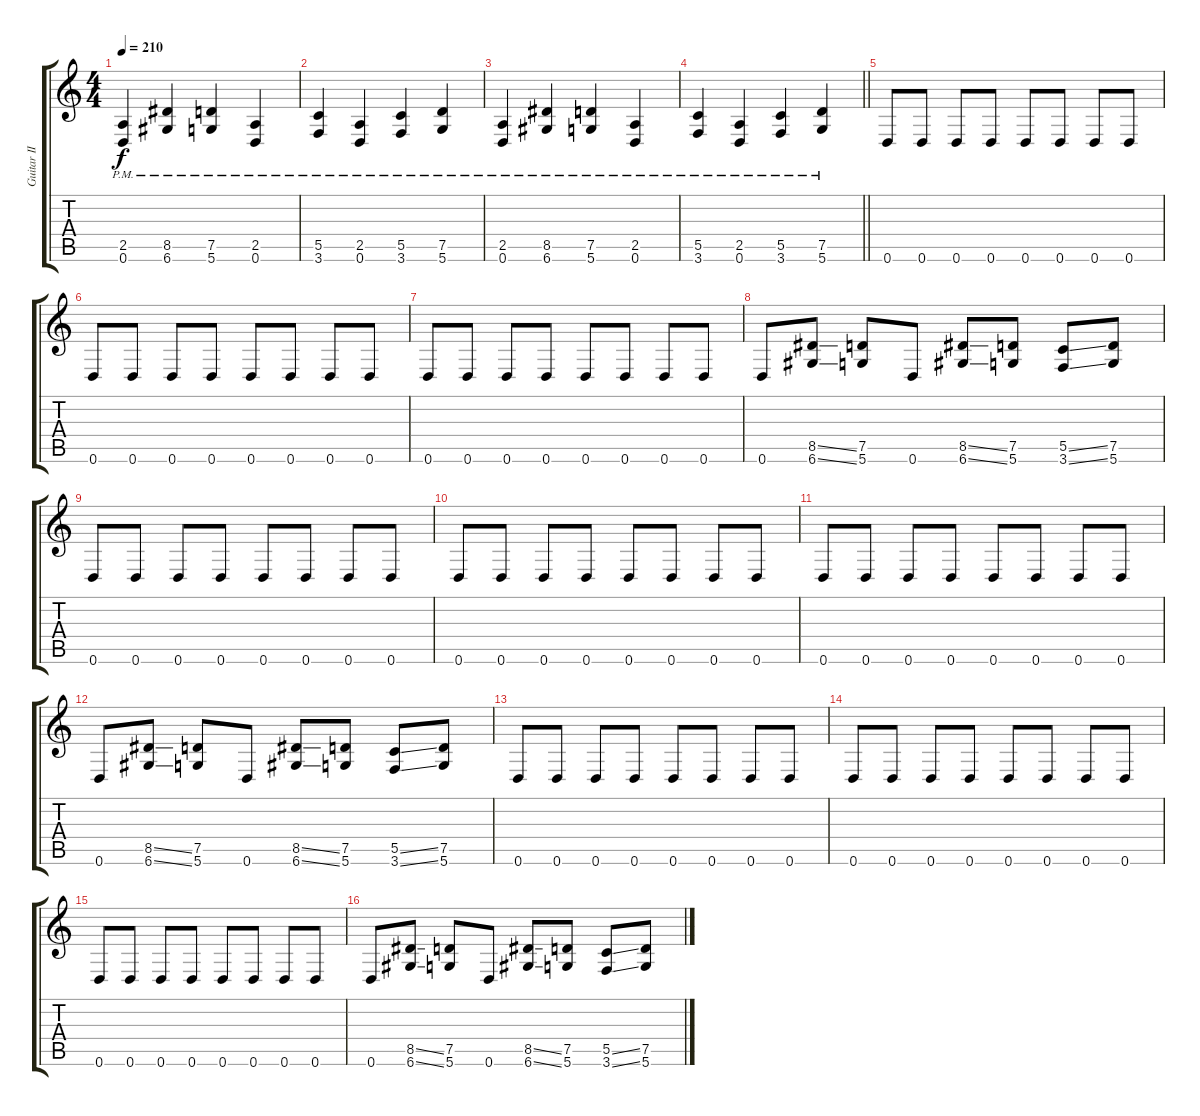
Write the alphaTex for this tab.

\track ("Guitar II" "Guitar II") {instrument distortionguitar}
\staff {score tabs}
\tuning (D4 A3 F3 C3 G2 D2) {hide}
\ts (4 4)
\tempo 210
\clef g2
\ks c
(2.5{pm} 0.6{pm}).4{dy f} (8.5{pm} 6.6{pm}).4 (7.5{pm} 5.6{pm}).4 (2.5{pm} 0.6{pm}).4 |
(5.5{pm} 3.6{pm}).4 (2.5{pm} 0.6{pm}).4 (5.5{pm} 3.6{pm}).4 (7.5{pm} 5.6{pm}).4 |
(2.5{pm} 0.6{pm}).4 (8.5{pm} 6.6{pm}).4 (7.5{pm} 5.6{pm}).4 (2.5{pm} 0.6{pm}).4 |
\barLineRight lightlight
(5.5{pm} 3.6{pm}).4 (2.5{pm} 0.6{pm}).4 (5.5{pm} 3.6{pm}).4 (7.5{pm} 5.6{pm}).4 |
0.6.8 0.6.8 0.6.8 0.6.8 0.6.8 0.6.8 0.6.8 0.6.8 |
0.6.8 0.6.8 0.6.8 0.6.8 0.6.8 0.6.8 0.6.8 0.6.8 |
0.6.8 0.6.8 0.6.8 0.6.8 0.6.8 0.6.8 0.6.8 0.6.8 |
0.6.8 (8.5{ss} 6.6{ss}).8 (7.5 5.6).8 0.6.8 (8.5{ss} 6.6{ss}).8 (7.5 5.6).8 (5.5{ss} 3.6{ss}).8 (7.5 5.6).8 |
0.6.8 0.6.8 0.6.8 0.6.8 0.6.8 0.6.8 0.6.8 0.6.8 |
0.6.8 0.6.8 0.6.8 0.6.8 0.6.8 0.6.8 0.6.8 0.6.8 |
0.6.8 0.6.8 0.6.8 0.6.8 0.6.8 0.6.8 0.6.8 0.6.8 |
0.6.8 (8.5{ss} 6.6{ss}).8 (7.5 5.6).8 0.6.8 (8.5{ss} 6.6{ss}).8 (7.5 5.6).8 (5.5{ss} 3.6{ss}).8 (7.5 5.6).8 |
0.6.8 0.6.8 0.6.8 0.6.8 0.6.8 0.6.8 0.6.8 0.6.8 |
0.6.8 0.6.8 0.6.8 0.6.8 0.6.8 0.6.8 0.6.8 0.6.8 |
0.6.8 0.6.8 0.6.8 0.6.8 0.6.8 0.6.8 0.6.8 0.6.8 |
0.6.8 (8.5{ss} 6.6{ss}).8 (7.5 5.6).8 0.6.8 (8.5{ss} 6.6{ss}).8 (7.5 5.6).8 (5.5{ss} 3.6{ss}).8 (7.5 5.6).8
